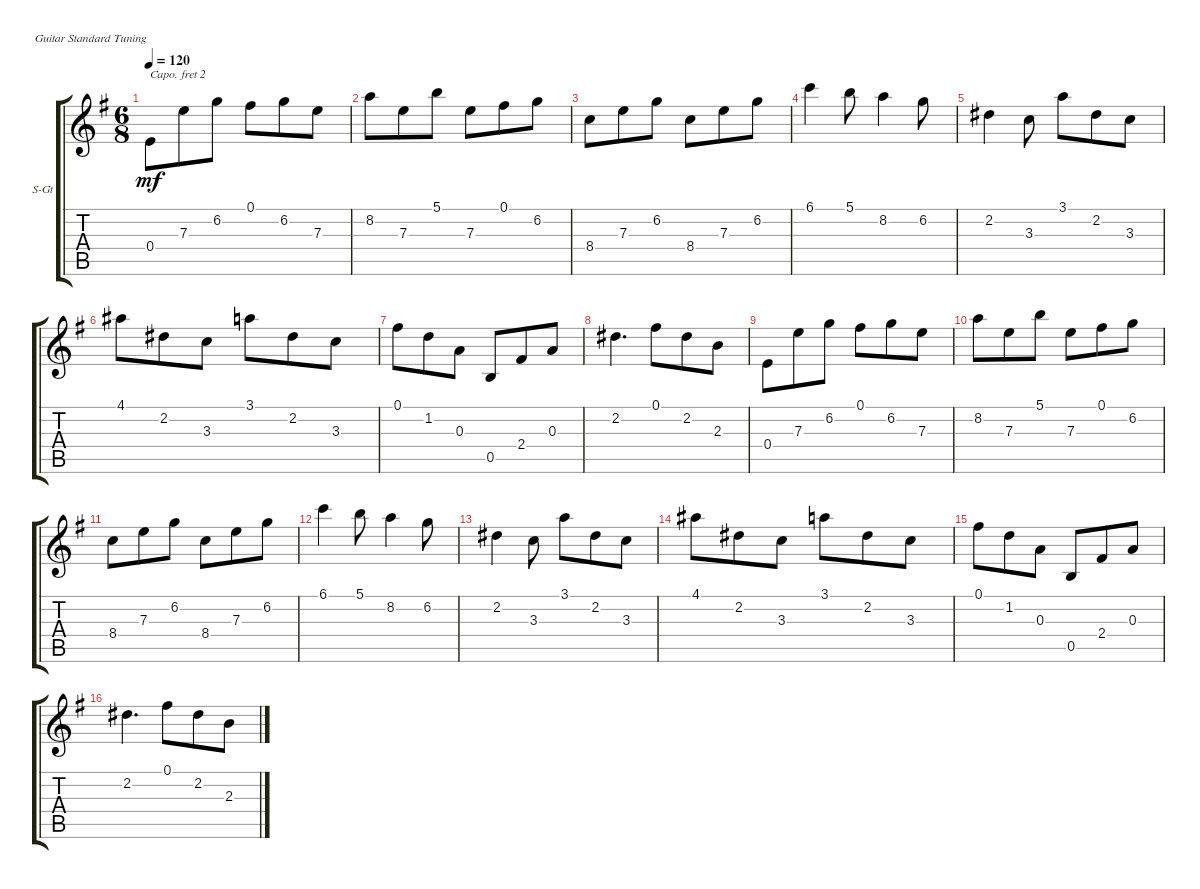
\bracketExtendMode groupsimilarinstruments
\firstSystemTrackNameOrientation horizontal
\otherSystemsTrackNameOrientation horizontal
\track ("Acoustic Guitar" "S-Gt") {instrument acousticguitarsteel}
\staff {score tabs}
\capo 2
\tuning (E4 B3 G3 D3 A2 E2)
\ts (6 8)
\tempo 120
\clef g2
\scale
0.333333
\ks eminor
0.4.8{dy mf} 7.3.8 6.2.8 0.1.8 6.2.8 7.3.8 |
\scale
0.333333 8.2.8 7.3.8 5.1.8 7.3.8 0.1.8 6.2.8 |
\scale
0.333333 8.4.8 7.3.8 6.2.8 8.4.8 7.3.8 6.2.8 |
\scale
0.333333 6.1.4 5.1.8 8.2.4 6.2.8 |
\scale
0.333333 2.2.4 3.3.8 3.1.8 2.2.8 3.3.8 |
\scale
0.333333 4.1.8 2.2.8 3.3.8 3.1.8 2.2.8 3.3.8 |
\scale
0.333333 0.1.8 1.2.8 0.3.8 0.5.8 2.4.8 0.3.8 |
\scale
0.333333 2.2.4{d} 0.1.8 2.2.8 2.3.8 |
\scale
0.333333 0.4.8 7.3.8 6.2.8 0.1.8 6.2.8 7.3.8 |
\scale
0.333333 8.2.8 7.3.8 5.1.8 7.3.8 0.1.8 6.2.8 |
\scale
0.333333 8.4.8 7.3.8 6.2.8 8.4.8 7.3.8 6.2.8 |
\scale
0.333333 6.1.4 5.1.8 8.2.4 6.2.8 |
\scale
0.333333 2.2.4 3.3.8 3.1.8 2.2.8 3.3.8 |
\scale
0.333333 4.1.8 2.2.8 3.3.8 3.1.8 2.2.8 3.3.8 |
\scale
0.333333 0.1.8 1.2.8 0.3.8 0.5.8 2.4.8 0.3.8 |
\scale
0.333333 2.2.4{d} 0.1.8 2.2.8 2.3.8
